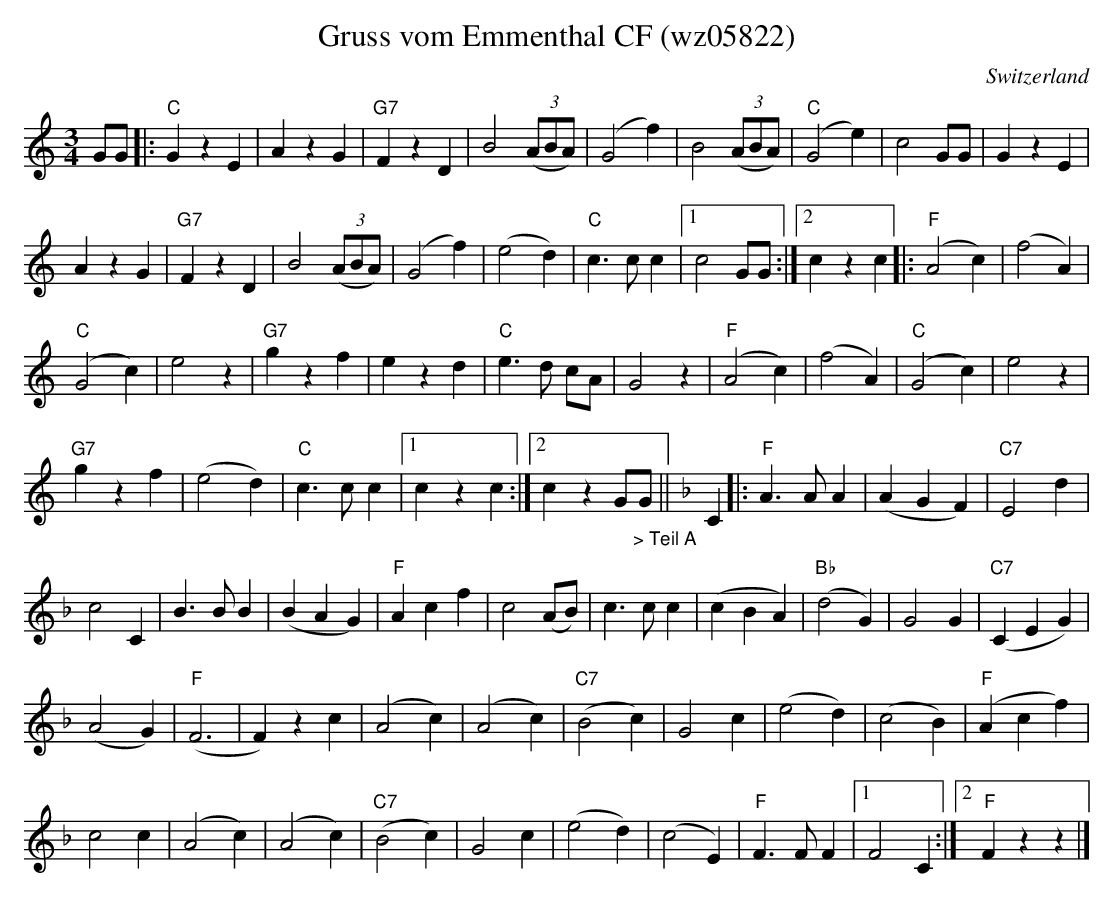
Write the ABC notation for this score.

X:1
T: Gruss vom Emmenthal CF (wz05822)
O:Switzerland
M:3/4
L:1/4
K:C major
G/G/ |: "C"GzE | AzG | "G7"FzD | B2 ((3A/B/A/) | (G2f) | B2 ((3A/B/A/) | "C"(G2e) | c2 G/G/ | GzE |
AzG | "G7"FzD | B2 ((3A/B/A/) | (G2f) | (e2d) | "C"c>cc |1 c2G/G/ :|2 czc |: "F"(A2c) | (f2A) |
"C"(G2c) | e2z | "G7"gzf | ezd | "C"e>d c/A/ | G2z | "F"(A2c) | (f2A) | "C"(G2c) | e2z |
"G7"gzf | (e2d) | "C"c>cc |1 czc :|2 czG/"_> Teil A"G/ || [K:F] C |: "F"A>AA | (AGF) | "C7"E2d |
c2C | B>BB | (BAG) | "F"Acf | c2 (A/B/) | c>cc | (cBA) | "Bb"(d2G) | G2G | "C7"(CEG) |
(A2G) | "F"(F3 | F)zc | (A2c) | (A2c) | "C7"(B2c) | G2c | (e2d) | (c2B) | "F"(Acf) |
c2c | (A2c) | (A2c) | "C7"(B2c) | G2c | (e2d) | (c2E) | "F"F>FF |1 F2C :|2 "F"Fzz |]
